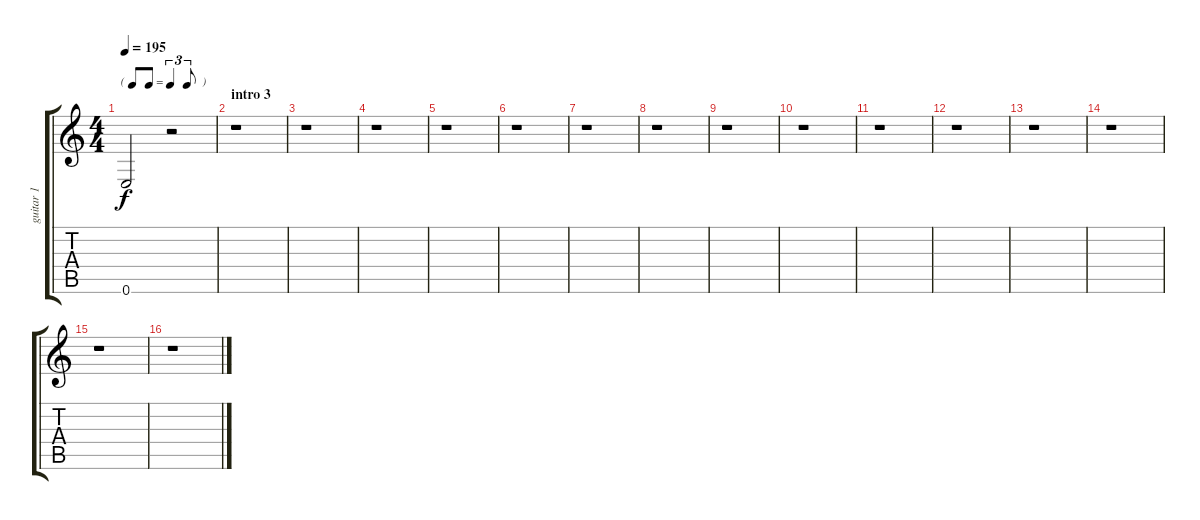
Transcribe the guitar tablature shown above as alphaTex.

\track ("guitar 1" "guitar 1") {instrument overdrivenguitar}
\staff {score tabs}
\tuning (E4 B3 G3 D3 A2 E2) {hide}
\ts (4 4)
\tf triplet8th
\tempo 195
\clef g2
\ks c
0.6{t}.2{dy f} r.2 |
\section ("" "intro 3")
r.1 |
r.1 |
r.1 |
r.1 |
r.1 |
r.1 |
r.1 |
r.1 |
r.1 |
r.1 |
r.1 |
r.1 |
r.1 |
r.1 |
r.1
